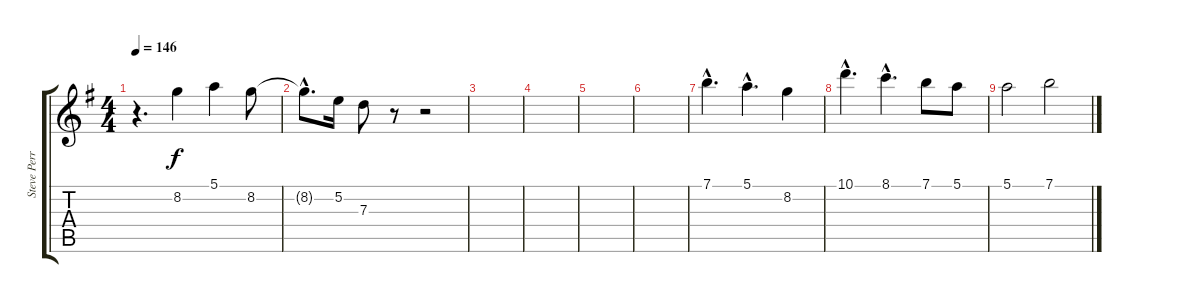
\track ("Steve Perry" "Steve Perr") {instrument electricguitarjazz}
\staff {score tabs}
\tuning (E4 B3 G3 D3 A2 E2) {hide}
\ts (4 4)
\tempo 146
\clef g2
\ks g
r.4{d dy f} 8.2.4 5.1.4 8.2.8 |
8.2{hac t}.8{d} 5.2.16 7.3.8 r.8 r.2 |
|
|
|
|
7.1{hac}.4{d} 5.1{hac}.4{d} 8.2.4 |
10.1{hac}.4{d} 8.1{hac}.4{d} 7.1.8 5.1.8 |
5.1.2 7.1.2
